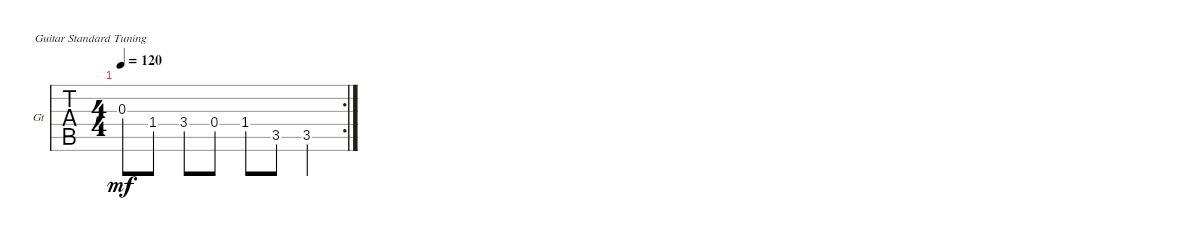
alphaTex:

\defaultSystemsLayout 4
\bracketExtendMode groupsimilarinstruments
\firstSystemTrackNameOrientation horizontal
\otherSystemsTrackNameOrientation horizontal
\track ("Guitar" "Gt") {instrument acousticguitarsteel}
\staff {tabs}
\tuning (E4 B3 G3 D3 A2 E2)
\rc 2
\ts (4 4)
\tempo 120
\clef g2
\ks cminor
0.3.8{dy mf} 1.4.8 3.4.8 0.4.8 1.4.8 3.5.8 3.5.4
